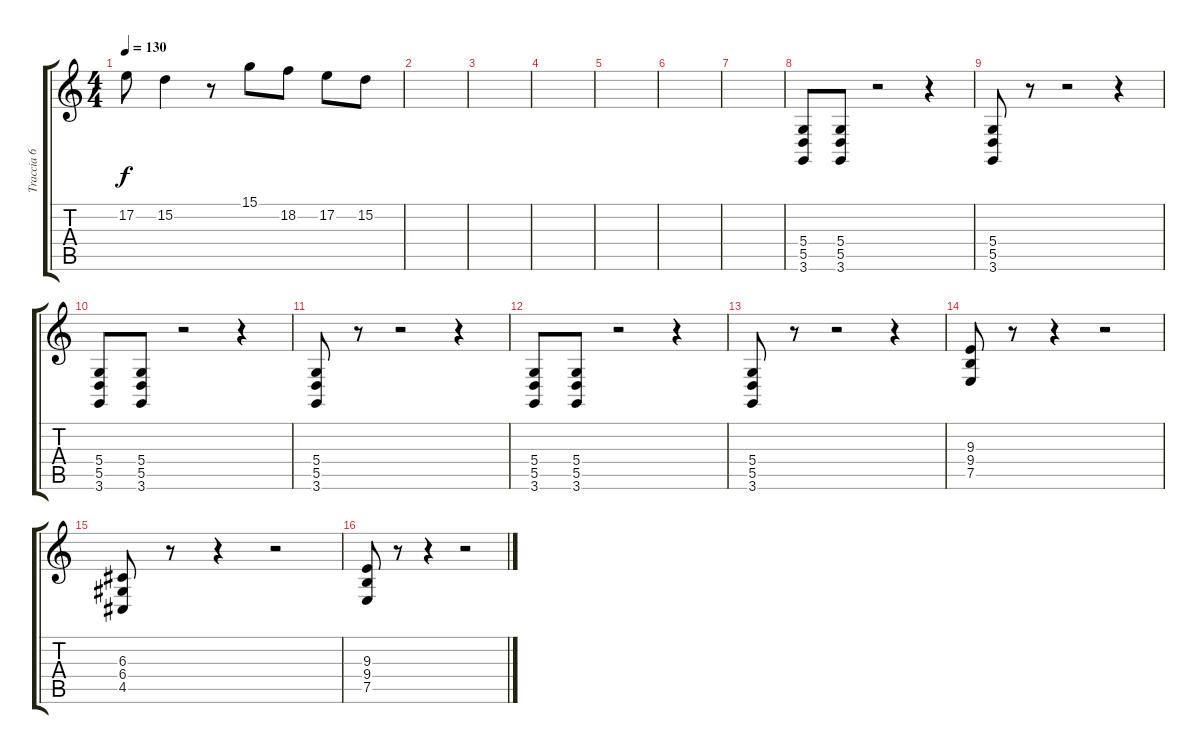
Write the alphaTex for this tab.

\track ("Traccia 6" "Traccia 6") {instrument pad1newage}
\staff {score tabs}
\tuning (E4 B3 G3 D3 A2 E2) {hide}
\ts (4 4)
\tempo 130
\clef g2
\ks c
17.2.8{dy f} 15.2.4 r.8 15.1.8 18.2.8 17.2.8 15.2.8 |
|
|
|
|
|
|
(5.4 5.5 3.6).8{instrument orchestrahit} (5.4 5.5 3.6).8 r.2 r.4 |
(5.4 5.5 3.6).8 r.8 r.2 r.4 |
(5.4 5.5 3.6).8{instrument orchestrahit} (5.4 5.5 3.6).8 r.2 r.4 |
(5.4 5.5 3.6).8 r.8 r.2 r.4 |
(5.4 5.5 3.6).8{instrument orchestrahit} (5.4 5.5 3.6).8 r.2 r.4 |
(5.4 5.5 3.6).8 r.8 r.2 r.4 |
(9.3 9.4 7.5).8{instrument orchestrahit} r.8 r.4 r.2 |
(6.3 6.4 4.5).8{instrument orchestrahit} r.8 r.4 r.2 |
(9.3 9.4 7.5).8{instrument orchestrahit} r.8 r.4 r.2
